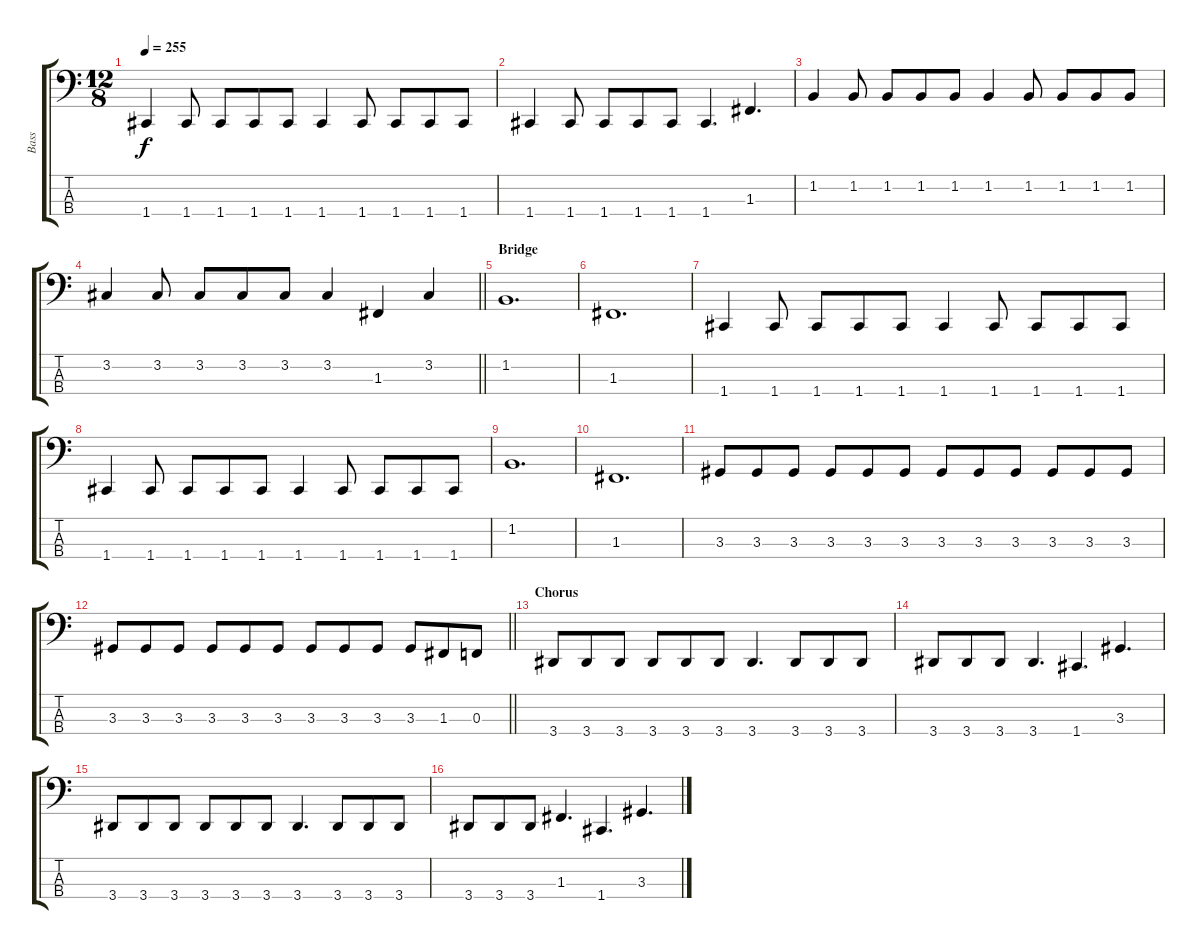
\track ("Bass" "Bass") {instrument electricbassfinger}
\staff {score tabs}
\tuning (Eb2 Bb1 F1 C1) {hide}
\ts (12 8)
\tempo 255
\clef f4
\ks c
1.4.4{dy f} 1.4.8 1.4.8 1.4.8 1.4.8 1.4.4 1.4.8 1.4.8 1.4.8 1.4.8 |
1.4.4 1.4.8 1.4.8 1.4.8 1.4.8 1.4.4{d} 1.3.4{d} |
1.2.4 1.2.8 1.2.8 1.2.8 1.2.8 1.2.4 1.2.8 1.2.8 1.2.8 1.2.8 |
\barLineRight lightlight
3.2.4 3.2.8 3.2.8 3.2.8 3.2.8 3.2.4 1.3.4 3.2.4 |
\section ("" "Bridge")
1.2.1{d} |
1.3.1{d} |
1.4.4 1.4.8 1.4.8 1.4.8 1.4.8 1.4.4 1.4.8 1.4.8 1.4.8 1.4.8 |
1.4.4 1.4.8 1.4.8 1.4.8 1.4.8 1.4.4 1.4.8 1.4.8 1.4.8 1.4.8 |
1.2.1{d} |
1.3.1{d} |
3.3.8 3.3.8 3.3.8 3.3.8 3.3.8 3.3.8 3.3.8 3.3.8 3.3.8 3.3.8 3.3.8 3.3.8 |
\barLineRight lightlight
3.3.8 3.3.8 3.3.8 3.3.8 3.3.8 3.3.8 3.3.8 3.3.8 3.3.8 3.3.8 1.3.8 0.3.8 |
\section ("" "Chorus")
3.4.8 3.4.8 3.4.8 3.4.8 3.4.8 3.4.8 3.4.4{d} 3.4.8 3.4.8 3.4.8 |
3.4.8 3.4.8 3.4.8 3.4.4{d} 1.4.4{d} 3.3.4{d} |
3.4.8 3.4.8 3.4.8 3.4.8 3.4.8 3.4.8 3.4.4{d} 3.4.8 3.4.8 3.4.8 |
3.4.8 3.4.8 3.4.8 1.3.4{d} 1.4.4{d} 3.3.4{d}
